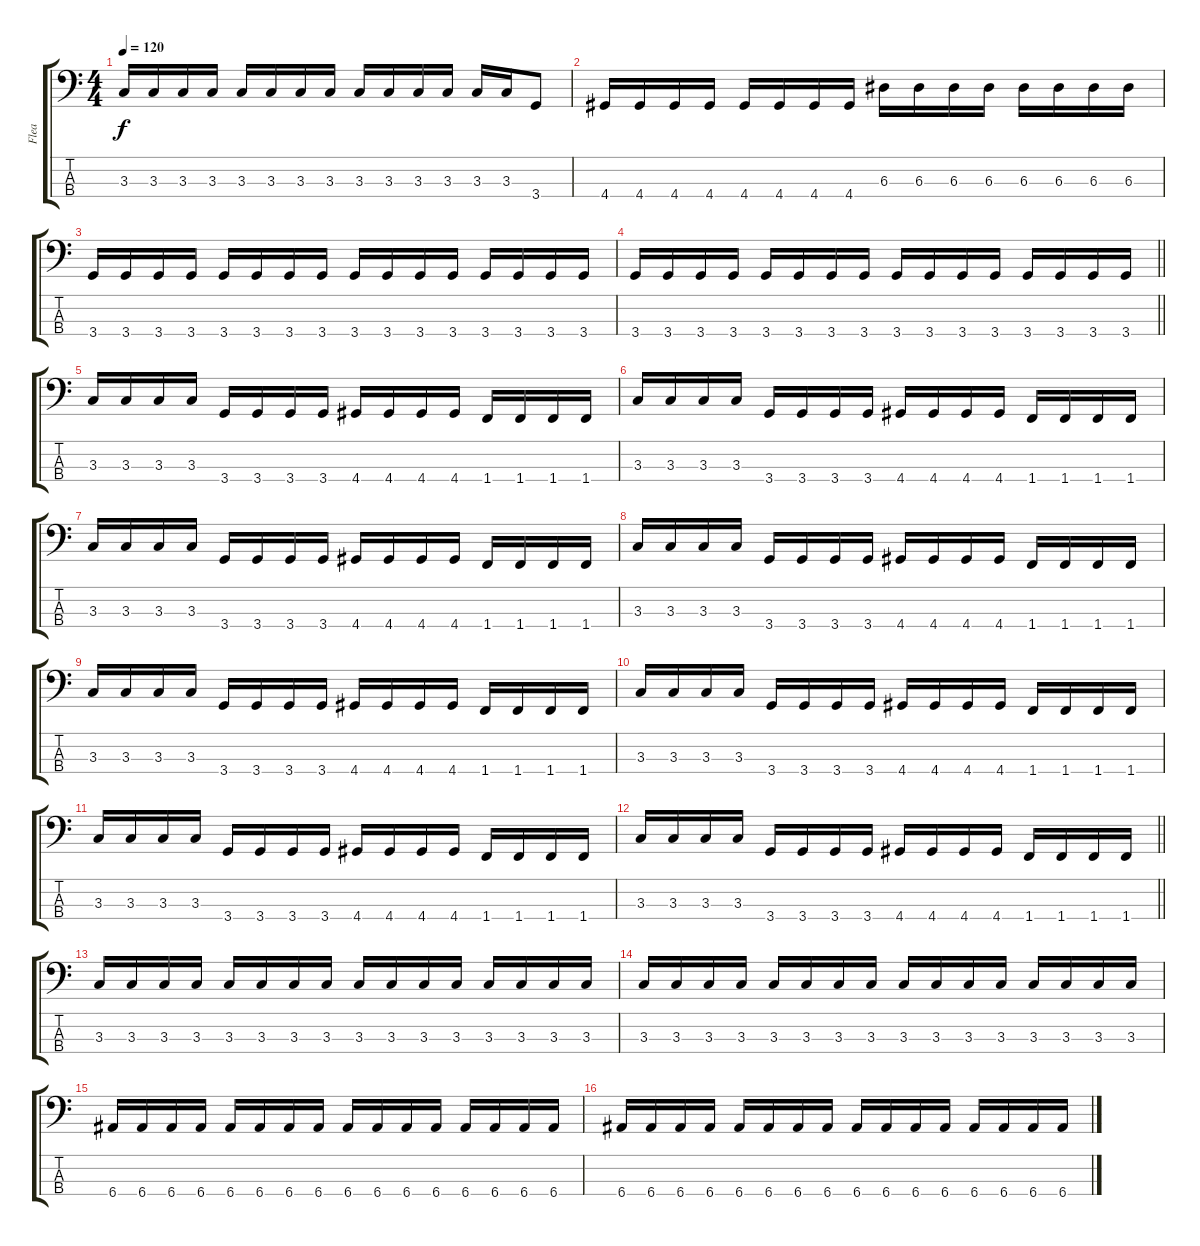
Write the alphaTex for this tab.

\track ("Flea" "Flea") {instrument electricbasspick}
\staff {score tabs}
\tuning (G2 D2 A1 E1) {hide}
\ts (4 4)
\tempo 120
\clef f4
\ks c
3.3.16{dy f} 3.3.16 3.3.16 3.3.16 3.3.16 3.3.16 3.3.16 3.3.16 3.3.16 3.3.16 3.3.16 3.3.16 3.3.16 3.3.16 3.4.8 |
4.4.16 4.4.16 4.4.16 4.4.16 4.4.16 4.4.16 4.4.16 4.4.16 6.3.16 6.3.16 6.3.16 6.3.16 6.3.16 6.3.16 6.3.16 6.3.16 |
3.4.16 3.4.16 3.4.16 3.4.16 3.4.16 3.4.16 3.4.16 3.4.16 3.4.16 3.4.16 3.4.16 3.4.16 3.4.16 3.4.16 3.4.16 3.4.16 |
\barLineRight lightlight
3.4.16 3.4.16 3.4.16 3.4.16 3.4.16 3.4.16 3.4.16 3.4.16 3.4.16 3.4.16 3.4.16 3.4.16 3.4.16 3.4.16 3.4.16 3.4.16 |
3.3.16 3.3.16 3.3.16 3.3.16 3.4.16 3.4.16 3.4.16 3.4.16 4.4.16 4.4.16 4.4.16 4.4.16 1.4.16 1.4.16 1.4.16 1.4.16 |
3.3.16 3.3.16 3.3.16 3.3.16 3.4.16 3.4.16 3.4.16 3.4.16 4.4.16 4.4.16 4.4.16 4.4.16 1.4.16 1.4.16 1.4.16 1.4.16 |
3.3.16 3.3.16 3.3.16 3.3.16 3.4.16 3.4.16 3.4.16 3.4.16 4.4.16 4.4.16 4.4.16 4.4.16 1.4.16 1.4.16 1.4.16 1.4.16 |
3.3.16 3.3.16 3.3.16 3.3.16 3.4.16 3.4.16 3.4.16 3.4.16 4.4.16 4.4.16 4.4.16 4.4.16 1.4.16 1.4.16 1.4.16 1.4.16 |
3.3.16 3.3.16 3.3.16 3.3.16 3.4.16 3.4.16 3.4.16 3.4.16 4.4.16 4.4.16 4.4.16 4.4.16 1.4.16 1.4.16 1.4.16 1.4.16 |
3.3.16 3.3.16 3.3.16 3.3.16 3.4.16 3.4.16 3.4.16 3.4.16 4.4.16 4.4.16 4.4.16 4.4.16 1.4.16 1.4.16 1.4.16 1.4.16 |
3.3.16 3.3.16 3.3.16 3.3.16 3.4.16 3.4.16 3.4.16 3.4.16 4.4.16 4.4.16 4.4.16 4.4.16 1.4.16 1.4.16 1.4.16 1.4.16 |
\barLineRight lightlight
3.3.16 3.3.16 3.3.16 3.3.16 3.4.16 3.4.16 3.4.16 3.4.16 4.4.16 4.4.16 4.4.16 4.4.16 1.4.16 1.4.16 1.4.16 1.4.16 |
3.3.16 3.3.16 3.3.16 3.3.16 3.3.16 3.3.16 3.3.16 3.3.16 3.3.16 3.3.16 3.3.16 3.3.16 3.3.16 3.3.16 3.3.16 3.3.16 |
3.3.16 3.3.16 3.3.16 3.3.16 3.3.16 3.3.16 3.3.16 3.3.16 3.3.16 3.3.16 3.3.16 3.3.16 3.3.16 3.3.16 3.3.16 3.3.16 |
6.4.16 6.4.16 6.4.16 6.4.16 6.4.16 6.4.16 6.4.16 6.4.16 6.4.16 6.4.16 6.4.16 6.4.16 6.4.16 6.4.16 6.4.16 6.4.16 |
6.4.16 6.4.16 6.4.16 6.4.16 6.4.16 6.4.16 6.4.16 6.4.16 6.4.16 6.4.16 6.4.16 6.4.16 6.4.16 6.4.16 6.4.16 6.4.16
